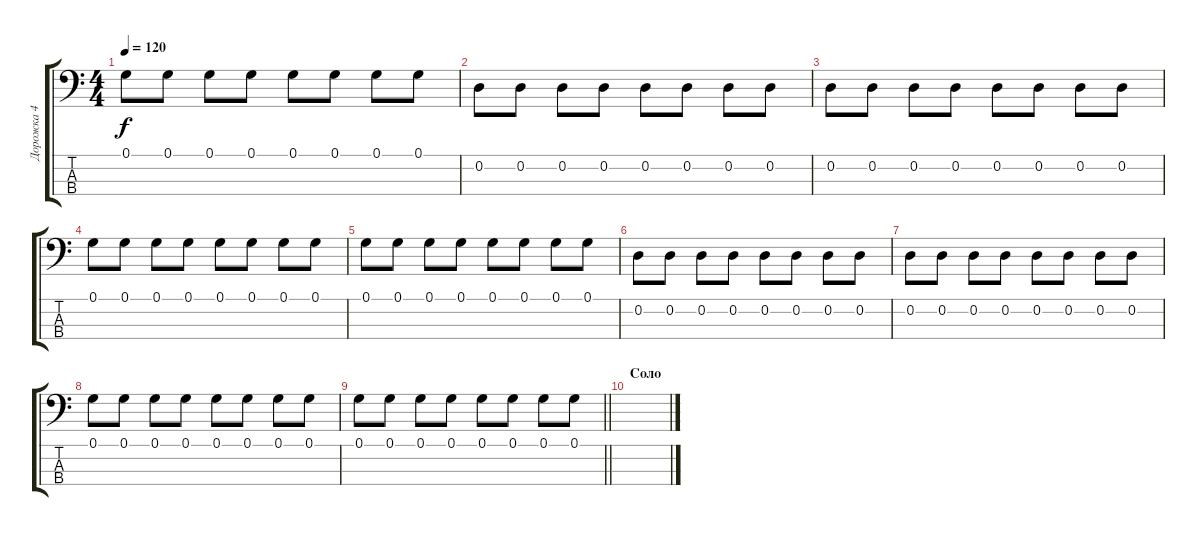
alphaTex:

\track ("Дорожка 4" "Дорожка 4") {instrument electricbassfinger}
\staff {score tabs}
\tuning (G2 D2 A1 E1) {hide}
\ts (4 4)
\tempo 120
\clef f4
\ks c
0.1.8{dy f} 0.1.8 0.1.8 0.1.8 0.1.8 0.1.8 0.1.8 0.1.8 |
0.2.8 0.2.8 0.2.8 0.2.8 0.2.8 0.2.8 0.2.8 0.2.8 |
0.2.8 0.2.8 0.2.8 0.2.8 0.2.8 0.2.8 0.2.8 0.2.8 |
0.1.8 0.1.8 0.1.8 0.1.8 0.1.8 0.1.8 0.1.8 0.1.8 |
0.1.8 0.1.8 0.1.8 0.1.8 0.1.8 0.1.8 0.1.8 0.1.8 |
0.2.8 0.2.8 0.2.8 0.2.8 0.2.8 0.2.8 0.2.8 0.2.8 |
0.2.8 0.2.8 0.2.8 0.2.8 0.2.8 0.2.8 0.2.8 0.2.8 |
0.1.8 0.1.8 0.1.8 0.1.8 0.1.8 0.1.8 0.1.8 0.1.8 |
\barLineRight lightlight
0.1.8 0.1.8 0.1.8 0.1.8 0.1.8 0.1.8 0.1.8 0.1.8 |
\section ("" "Соло")
